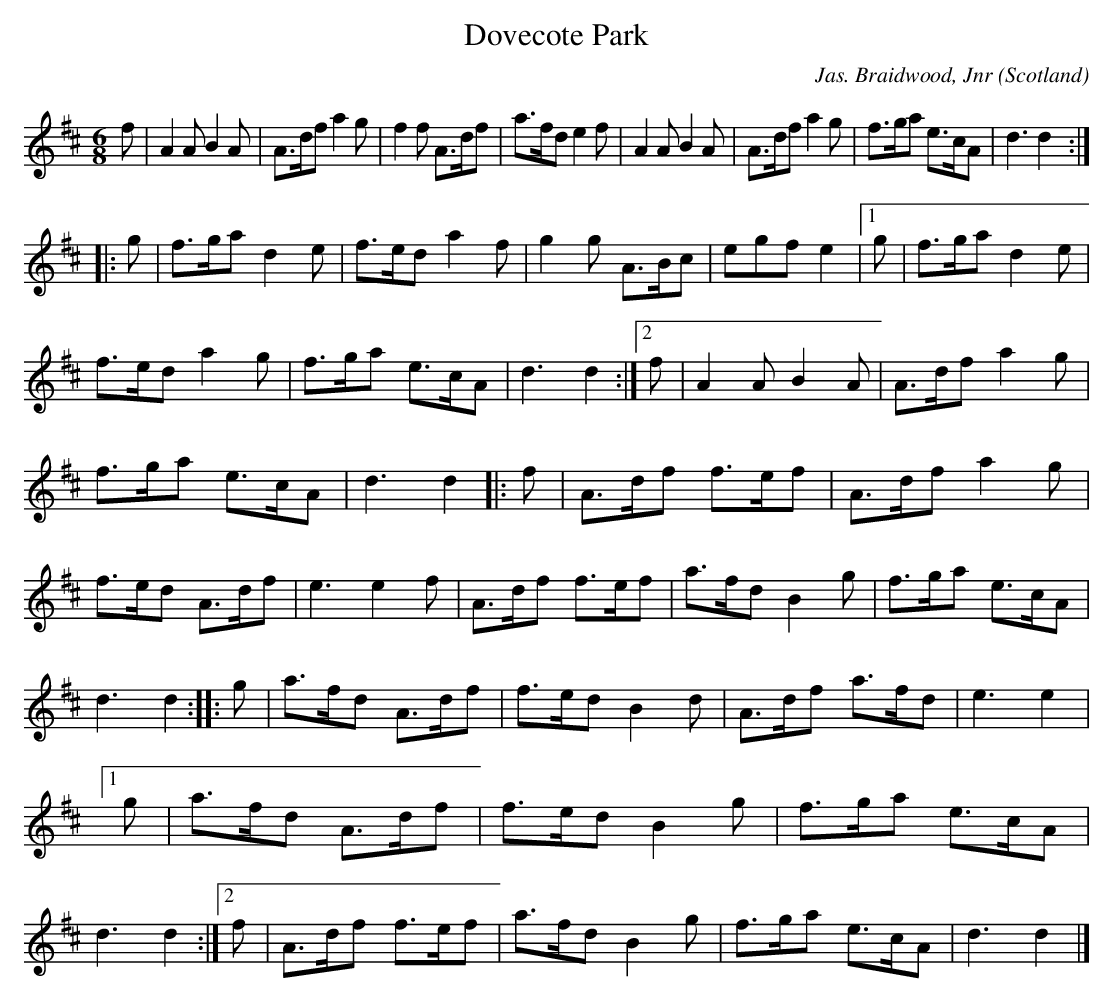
X:1
T:Dovecote Park
C:Jas. Braidwood, Jnr
M:6/8
O:Scotland
K:D major
f|\
A2A B2A|A>df a2g|f2f A>df|a>fd e2f|\
A2A B2A|A>df a2g|f>ga e>cA|d3 d2::
g|\
f>ga d2e|f>ed a2f|g2g A>Bc|egf e2\
|1  g|f>ga d2e|f>ed a2g|f>ga e>cA|d3 d2\
:|2 f|A2A B2A|A>df a2g|f>ga e>cA|d3 d2\
|: f|\
A>df f>ef|A>df a2g|f>ed A>df|e3 e2f|\
A>df f>ef|a>fd B2g|f>ga e>cA|d3 d2::\
g|\
a>fd A>df|f>ed B2d|A>df a>fd|e3 e2\
|1  g|a>fd A>df|f>ed B2g|f>ga e>cA|d3 d2\
:|2 f|A>df f>ef|a>fd B2g|f>ga e>cA|d3 d2|]
